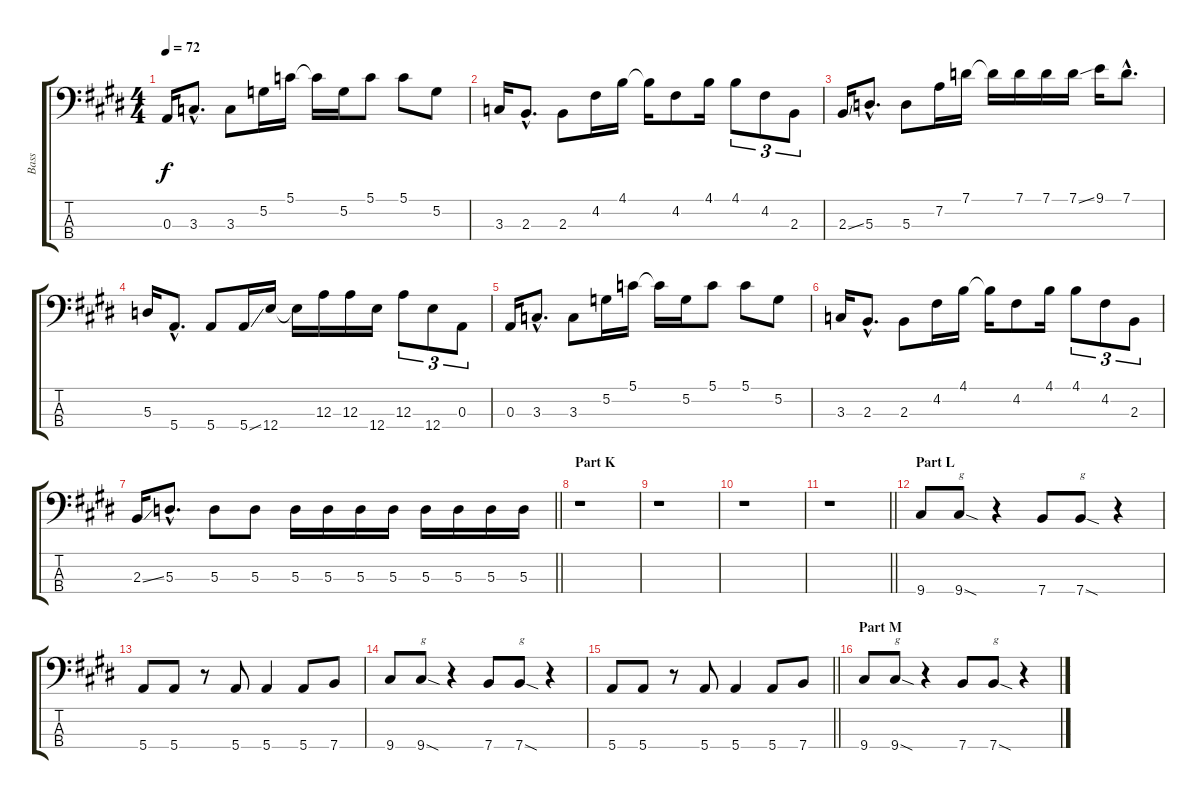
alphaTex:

\track ("Bass" "Bass") {instrument electricbasspick}
\staff {score tabs}
\tuning (G2 D2 A1 E1) {hide}
\ts (4 4)
\tempo 72
\clef f4
\ks e
0.3.16{dy f} 3.3{hac}.8{d} 3.3.8 5.2.16 5.1.16 5.1{t}.16 5.2.16 5.1.8 5.1.8 5.2.8 |
3.3.16 2.3{hac}.8{d} 2.3.8 4.2.16 4.1.16 4.1{t}.16 4.2.8 4.1.16 4.1.8{tu (3 2)} 4.2.8{tu (3 2)} 2.3.8{tu (3 2)} |
2.3{ss}.16 5.3{hac}.8{d} 5.3.8 7.2.16 7.1.16 7.1{t}.16 7.1.16 7.1.16 7.1{ss}.16 9.1.16 7.1{hac}.8{d} |
5.3.16 5.4{hac}.8{d} 5.4.8 5.4{ss}.16 12.4.16 12.4{t}.16 12.3.16 12.3.16 12.4.16 12.3.8{tu (3 2)} 12.4.8{tu (3 2)} 0.3.8{tu (3 2)} |
0.3.16 3.3{hac}.8{d} 3.3.8 5.2.16 5.1.16 5.1{t}.16 5.2.16 5.1.8 5.1.8 5.2.8 |
3.3.16 2.3{hac}.8{d} 2.3.8 4.2.16 4.1.16 4.1{t}.16 4.2.8 4.1.16 4.1.8{tu (3 2)} 4.2.8{tu (3 2)} 2.3.8{tu (3 2)} |
\barLineRight lightlight
2.3{ss}.16 5.3{hac}.8{d} 5.3.8 5.3.8 5.3.16 5.3.16 5.3.16 5.3.16 5.3.16 5.3.16 5.3.16 5.3.16 |
\section ("" "Part K")
r.1 |
r.1 |
r.1 |
\barLineRight lightlight
r.1 |
\section ("" "Part L")
9.4.8 9.4{sod}.8{txt "g"} r.4 7.4.8 7.4{sod}.8{txt "g"} r.4 |
5.4.8 5.4.8 r.8 5.4.8 5.4.4 5.4.8 7.4.8 |
9.4.8 9.4{sod}.8{txt "g"} r.4 7.4.8 7.4{sod}.8{txt "g"} r.4 |
\barLineRight lightlight
5.4.8 5.4.8 r.8 5.4.8 5.4.4 5.4.8 7.4.8 |
\section ("" "Part M")
9.4.8 9.4{sod}.8{txt "g"} r.4 7.4.8 7.4{sod}.8{txt "g"} r.4
